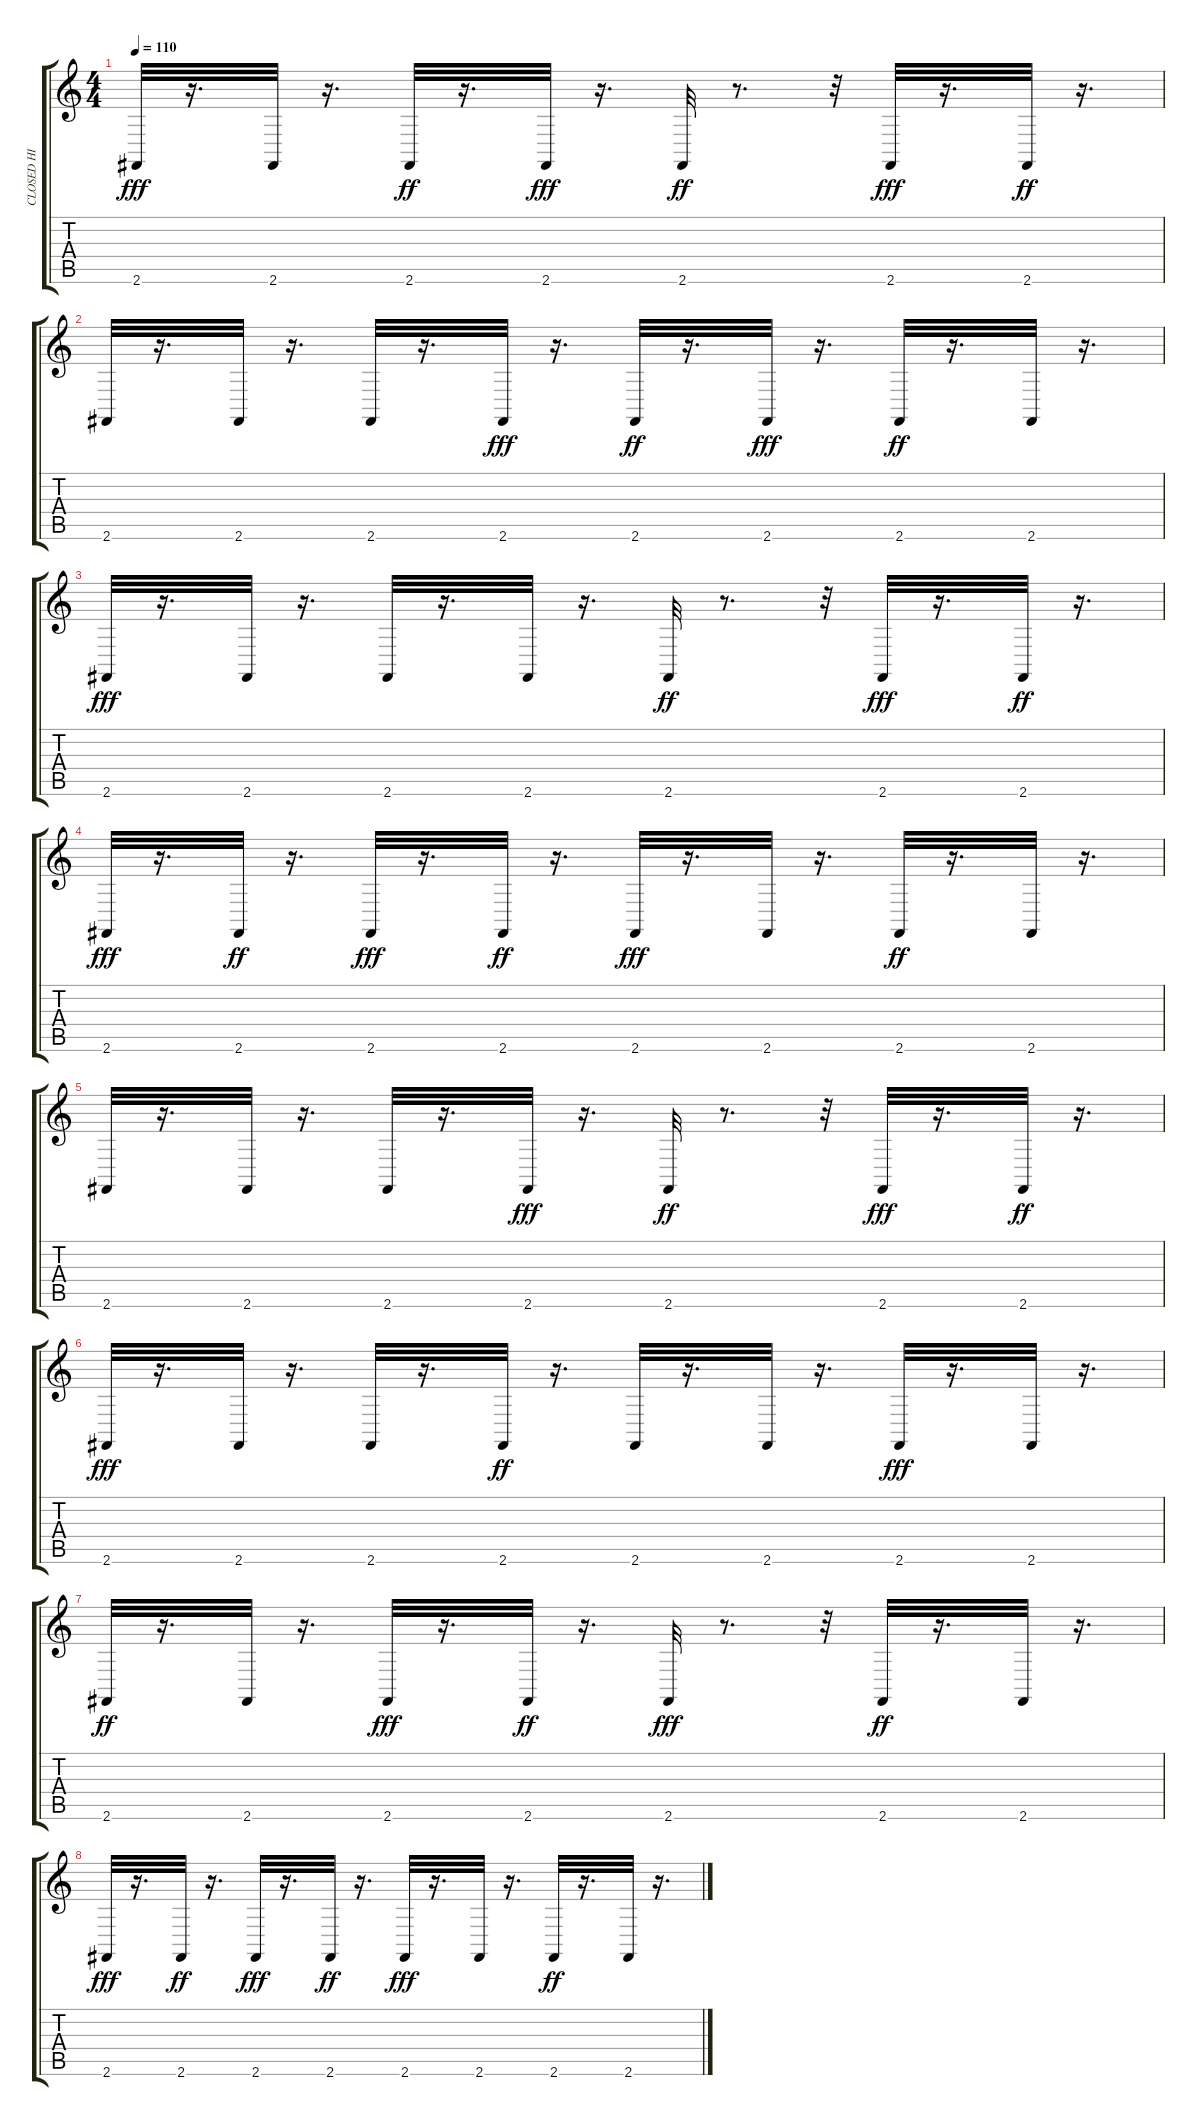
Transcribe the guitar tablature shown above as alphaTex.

\track ("CLOSED HI HAT" "CLOSED HI ") {instrument tinklebell}
\staff {score tabs}
\tuning (E4 B3 G3 D3 A2 E2) {hide}
\ts (4 4)
\tempo 110
\clef g2
\ks c
2.6.32{dy fff} r.16{d} 2.6.32 r.16{d} 2.6.32{dy ff} r.16{d} 2.6.32{dy fff} r.16{d} 2.6.32{dy ff} r.8{d} r.32 2.6.32{dy fff} r.16{d} 2.6.32{dy ff} r.16{d} |
2.6.32 r.16{d} 2.6.32 r.16{d} 2.6.32 r.16{d} 2.6.32{dy fff} r.16{d} 2.6.32{dy ff} r.16{d} 2.6.32{dy fff} r.16{d} 2.6.32{dy ff} r.16{d} 2.6.32 r.16{d} |
2.6.32{dy fff} r.16{d} 2.6.32 r.16{d} 2.6.32 r.16{d} 2.6.32 r.16{d} 2.6.32{dy ff} r.8{d} r.32 2.6.32{dy fff} r.16{d} 2.6.32{dy ff} r.16{d} |
2.6.32{dy fff} r.16{d} 2.6.32{dy ff} r.16{d} 2.6.32{dy fff} r.16{d} 2.6.32{dy ff} r.16{d} 2.6.32{dy fff} r.16{d} 2.6.32 r.16{d} 2.6.32{dy ff} r.16{d} 2.6.32 r.16{d} |
2.6.32 r.16{d} 2.6.32 r.16{d} 2.6.32 r.16{d} 2.6.32{dy fff} r.16{d} 2.6.32{dy ff} r.8{d} r.32 2.6.32{dy fff} r.16{d} 2.6.32{dy ff} r.16{d} |
2.6.32{dy fff} r.16{d} 2.6.32 r.16{d} 2.6.32 r.16{d} 2.6.32{dy ff} r.16{d} 2.6.32 r.16{d} 2.6.32 r.16{d} 2.6.32{dy fff} r.16{d} 2.6.32 r.16{d} |
2.6.32{dy ff} r.16{d} 2.6.32 r.16{d} 2.6.32{dy fff} r.16{d} 2.6.32{dy ff} r.16{d} 2.6.32{dy fff} r.8{d} r.32 2.6.32{dy ff} r.16{d} 2.6.32 r.16{d} |
2.6.32{dy fff} r.16{d} 2.6.32{dy ff} r.16{d} 2.6.32{dy fff} r.16{d} 2.6.32{dy ff} r.16{d} 2.6.32{dy fff} r.16{d} 2.6.32 r.16{d} 2.6.32{dy ff} r.16{d} 2.6.32 r.16{d}
